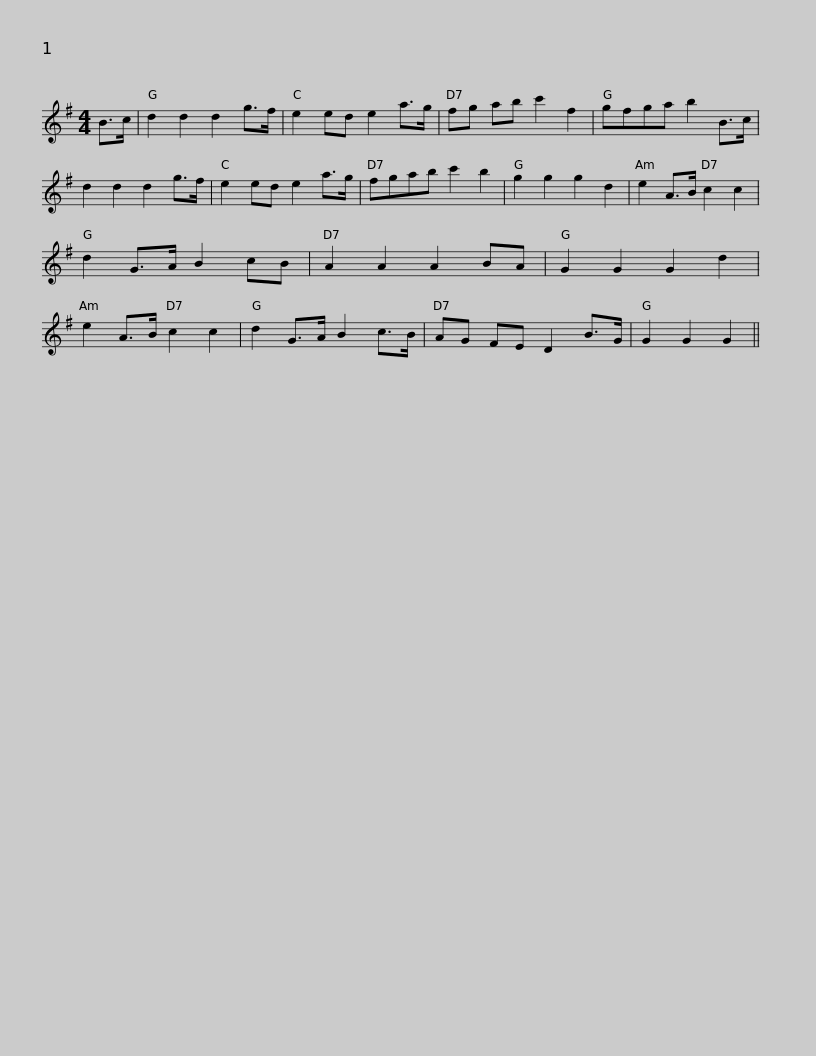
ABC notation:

X:1
L:1/8
M:4/4
I:linebreak $
K:G
V:1 treble
V:1
 B>c | d2 d2 d2 g>f | e2 ed e2 a>g | fg ab c'2 f2 | gfga b2 B>c | %5
 d2 d2 d2 g>f | e2 ed e2 a>g |$ fgab c'2 b2 | g2 g2 g2 d2 | e2 A>B c2 c2 | %10
 d2 G>A B2 cB | A2 A2 A2 BA | G2 G2 G2 d2 | e2 A>B c2 c2 |$ d2 G>A B2 c>B | %15
 AG FE D2 B>G | G2 G2 G2 || %17
